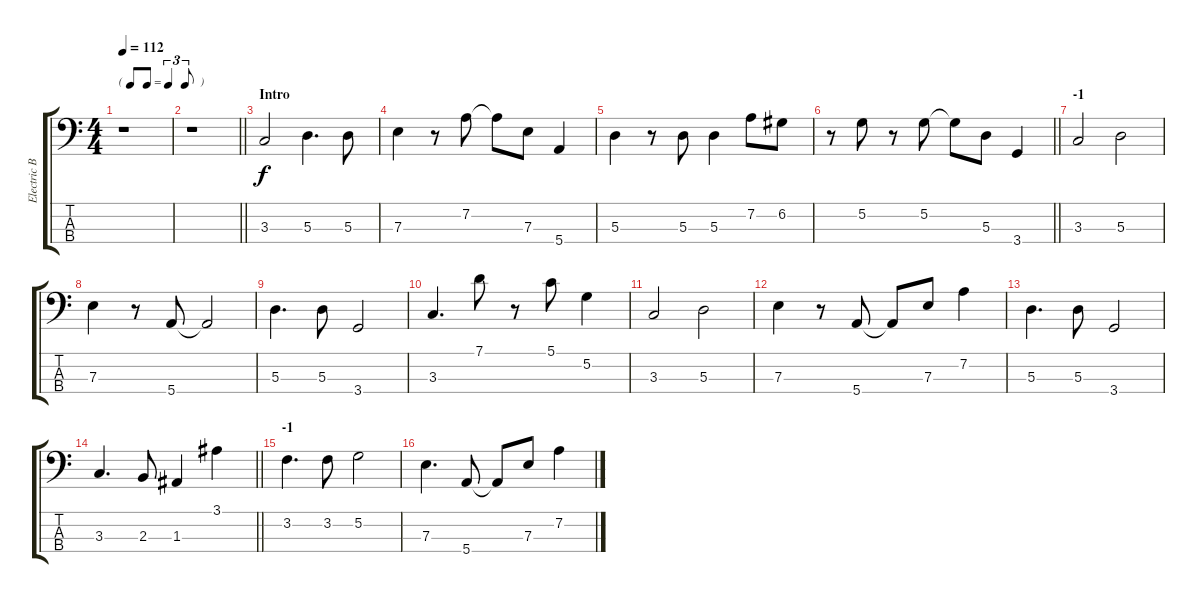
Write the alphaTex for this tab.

\track ("Electric Bass" "Electric B") {instrument electricbassfinger}
\staff {score tabs}
\tuning (G2 D2 A1 E1) {hide}
\ts (4 4)
\tf triplet8th
\tempo 112
\clef f4
\ks c
r.1{dy f instrument electricbassfinger} |
\barLineRight lightlight
r.1 |
\section ("" "Intro")
3.3.2 5.3.4{d} 5.3.8 |
7.3.4 r.8 7.2.8 7.2{t}.8 7.3.8 5.4.4 |
5.3.4 r.8 5.3.8 5.3.4 7.2.8 6.2.8 |
\barLineRight lightlight
r.8 5.2.8 r.8 5.2.8 5.2{t}.8 5.3.8 3.4.4 |
\section ("" "-1")
3.3.2 5.3.2 |
7.3.4 r.8 5.4.8 5.4{t}.2 |
5.3.4{d} 5.3.8 3.4.2 |
3.3.4{d} 7.1.8 r.8 5.1.8 5.2.4 |
3.3.2 5.3.2 |
7.3.4 r.8 5.4.8 5.4{t}.8 7.3.8 7.2.4 |
5.3.4{d} 5.3.8 3.4.2 |
\barLineRight lightlight
3.3.4{d} 2.3.8 1.3.4 3.1.4 |
\section ("" "-1")
3.2.4{d} 3.2.8 5.2.2 |
7.3.4{d} 5.4.8 5.4{t}.8 7.3.8 7.2.4
